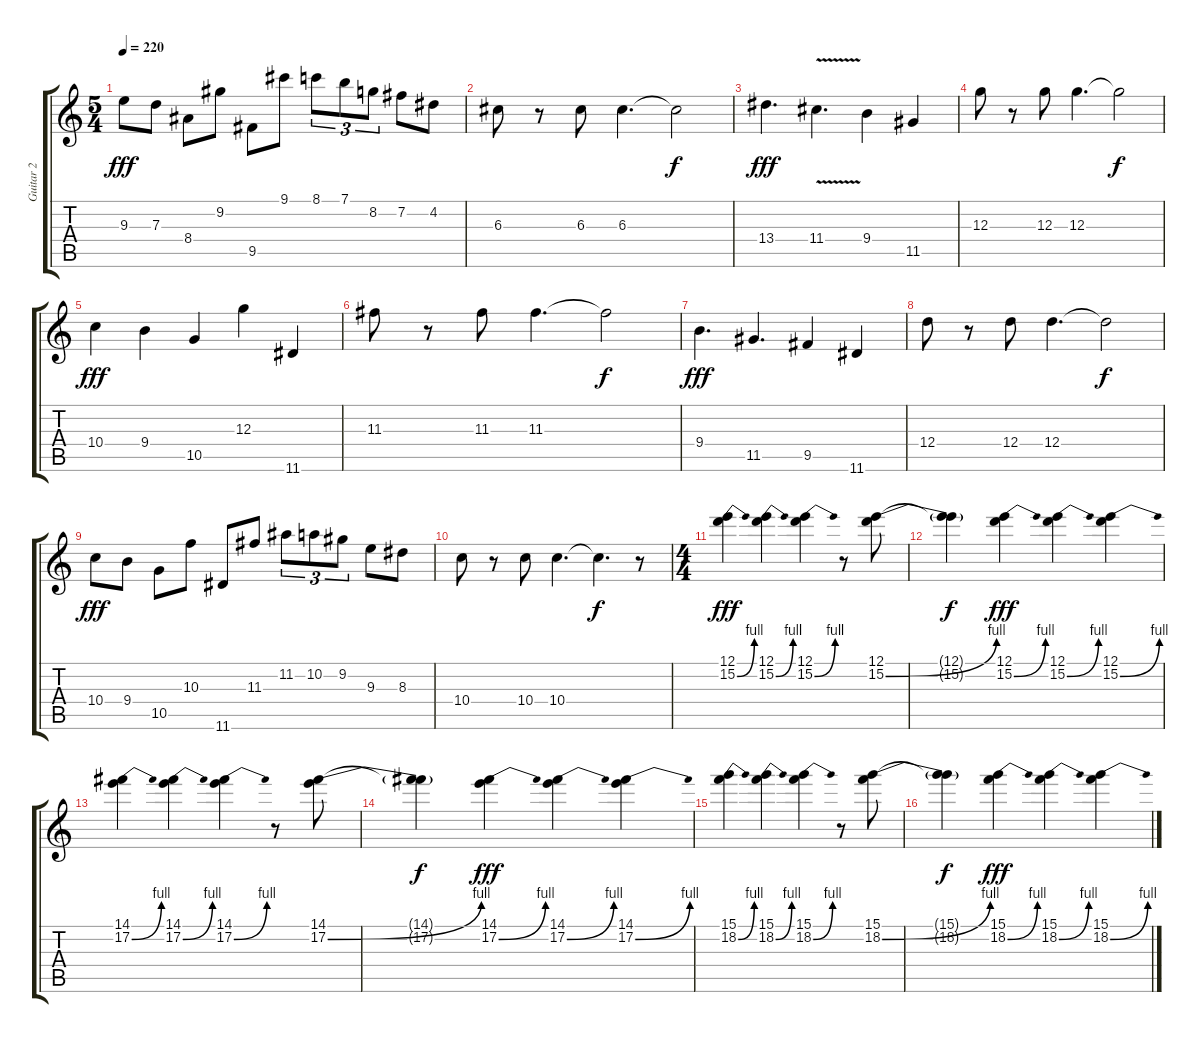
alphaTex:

\track ("Guitar 2" "Guitar 2") {instrument distortionguitar}
\staff {score tabs}
\tuning (E4 B3 G3 D3 A2 E2) {hide}
\ts (5 4)
\tempo 220
\clef g2
\ks c
9.3.8{dy fff} 7.3.8 8.4.8 9.2.8 9.5.8 9.1.8 8.1.8{tu (3 2)} 7.1.8{tu (3 2)} 8.2.8{tu (3 2)} 7.2.8 4.2.8 |
6.3.8 r.8 6.3.8 6.3.4{d} 6.3{t}.2{dy f} |
13.4.4{d dy fff} 11.4{v}.4{d} 9.4.4 11.5.4 |
12.3.8 r.8 12.3.8 12.3.4{d} 12.3{t}.2{dy f} |
10.4.4{dy fff} 9.4.4 10.5.4 12.3.4 11.6.4 |
11.3.8 r.8 11.3.8 11.3.4{d} 11.3{t}.2{dy f} |
9.4.4{d dy fff} 11.5.4{d} 9.5.4 11.6.4 |
12.4.8 r.8 12.4.8 12.4.4{d} 12.4{t}.2{dy f} |
10.4.8{dy fff} 9.4.8 10.5.8 10.3.8 11.6.8 11.3.8 11.2.8{tu (3 2)} 10.2.8{tu (3 2)} 9.2.8{tu (3 2)} 9.3.8 8.3.8 |
10.4.8 r.8 10.4.8 10.4.4{d} 10.4{t}.4{d dy f} r.8 |
\ts (4 4)
(12.1 15.2{be (bend 0 0 60 4)}).4{dy fff} (12.1 15.2{be (bend 0 0 60 4)}).4 (12.1 15.2{be (bend 0 0 60 4)}).4 r.8 (12.1 15.2{be (bend 0 0 60 4)}).8 |
(12.1{t} 15.2{t}).4{dy f} (12.1 15.2{be (bend 0 0 60 4)}).4{dy fff} (12.1 15.2{be (bend 0 0 60 4)}).4 (12.1 15.2{be (bend 0 0 60 4)}).4 |
(14.1 17.2{be (bend 0 0 60 4)}).4 (14.1 17.2{be (bend 0 0 60 4)}).4 (14.1 17.2{be (bend 0 0 60 4)}).4 r.8 (14.1 17.2{be (bend 0 0 60 4)}).8 |
(14.1{t} 17.2{t}).4{dy f} (14.1 17.2{be (bend 0 0 60 4)}).4{dy fff} (14.1 17.2{be (bend 0 0 60 4)}).4 (14.1 17.2{be (bend 0 0 60 4)}).4 |
(15.1 18.2{be (bend 0 0 60 4)}).4 (15.1 18.2{be (bend 0 0 60 4)}).4 (15.1 18.2{be (bend 0 0 60 4)}).4 r.8 (15.1 18.2{be (bend 0 0 60 4)}).8 |
(15.1{t} 18.2{t}).4{dy f} (15.1 18.2{be (bend 0 0 60 4)}).4{dy fff} (15.1 18.2{be (bend 0 0 60 4)}).4 (15.1 18.2{be (bend 0 0 60 4)}).4
